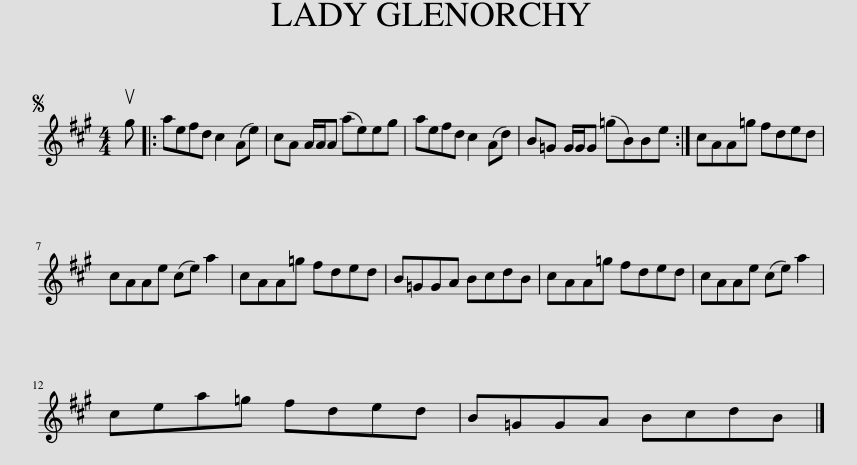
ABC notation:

X:1
L:1/8
M:4/4
I:linebreak $
K:A
V:1 treble
V:1
S ug |: aefd c2 (Ae) | cA A/A/A (ae)eg | aefd c2 (Ad) | B=G G/G/G (=gB)Be :| %5
 cAA=g fded |$ cAAe (ce) a2 | cAA=g fded | B=GGA BcdB | cAA=g fded | %10
 cAAe (ce) a2 |$ cea=g fded | B=GGA BcdB |] %13
